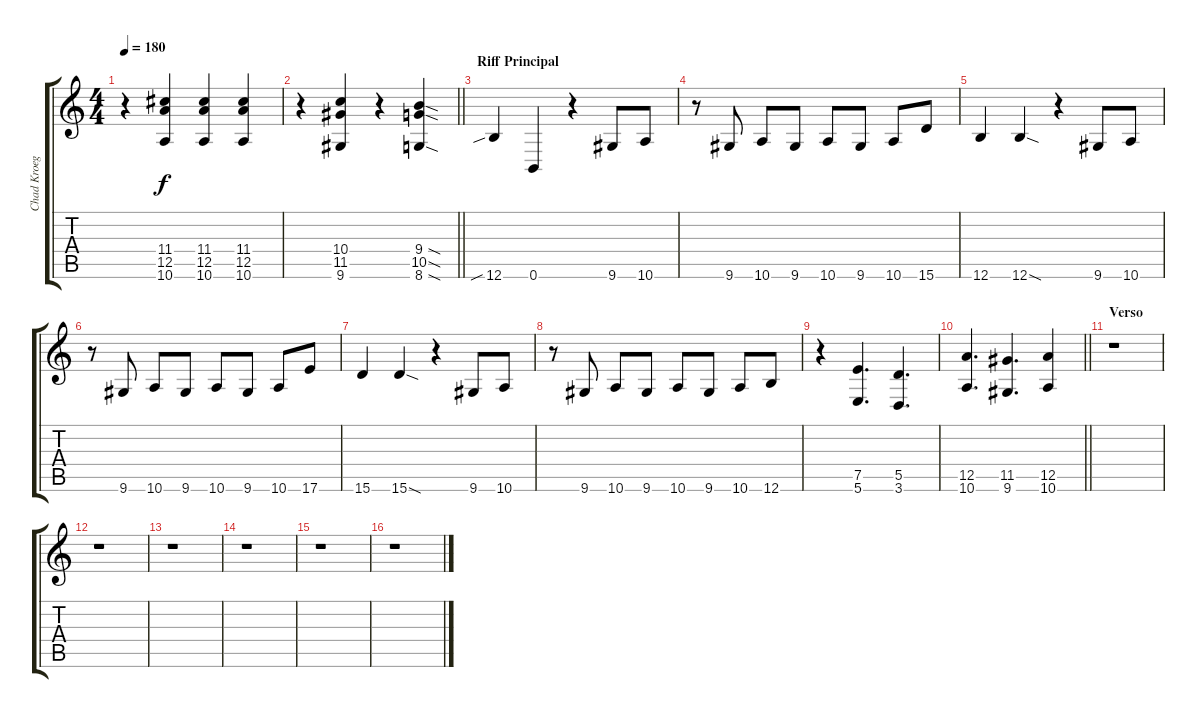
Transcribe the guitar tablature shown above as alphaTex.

\track ("Chad Kroeger" "Chad Kroeg") {instrument distortionguitar}
\staff {score tabs}
\tuning (E4 B3 G3 D3 A2 B1) {hide}
\ts (4 4)
\tempo 180
\clef g2
\ks c
r.4{dy f} (11.4 12.5 10.6).4 (11.4 12.5 10.6).4 (11.4 12.5 10.6).4 |
\barLineRight lightlight
r.4 (10.4 11.5 9.6).4 r.4 (9.4{sod} 10.5{sod} 8.6{sod}).4 |
\section ("" "Riff Principal")
12.6{sib}.4 0.6.4 r.4 9.6.8 10.6.8 |
r.8 9.6.8 10.6.8 9.6.8 10.6.8 9.6.8 10.6.8 15.6.8 |
12.6.4 12.6{sod}.4 r.4 9.6.8 10.6.8 |
r.8 9.6.8 10.6.8 9.6.8 10.6.8 9.6.8 10.6.8 17.6.8 |
15.6.4 15.6{sod}.4 r.4 9.6.8 10.6.8 |
r.8 9.6.8 10.6.8 9.6.8 10.6.8 9.6.8 10.6.8 12.6.8 |
r.4 (7.5 5.6).4{d} (5.5 3.6).4{d} |
\barLineRight lightlight
(12.5 10.6).4{d} (11.5 9.6).4{d} (12.5 10.6).4 |
\section ("" "Verso")
r.1 |
r.1 |
r.1 |
r.1 |
r.1 |
r.1
